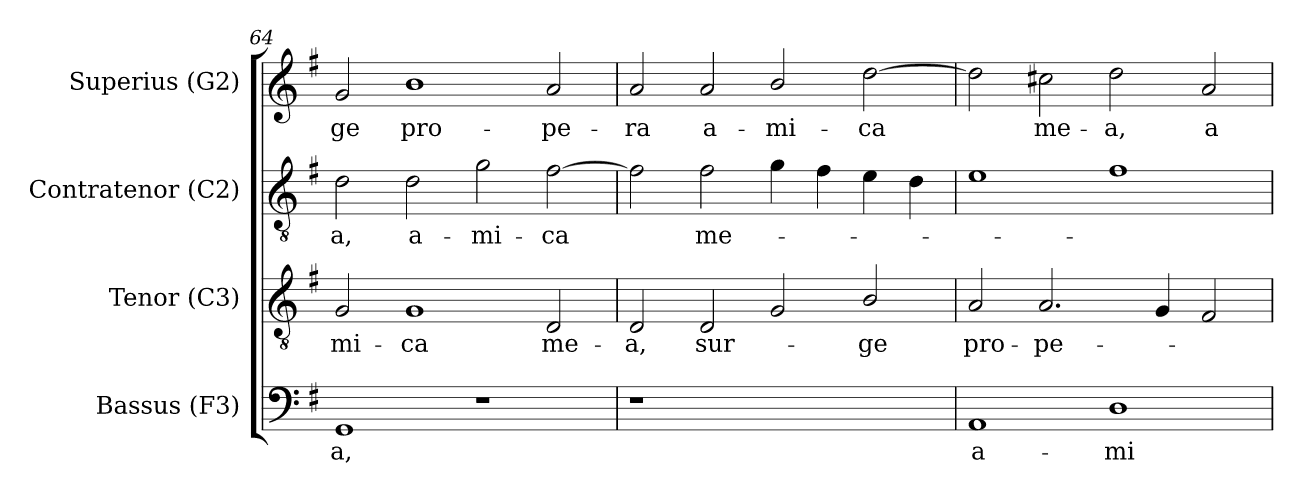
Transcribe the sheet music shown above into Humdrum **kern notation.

**kern	**text	**kern	**text	**kern	**text	**kern	**text
*part4	*part4	*part3	*part3	*part2	*part2	*part1	*part1
*staff4	*staff4	*staff3	*staff3	*staff2	*staff2	*staff1	*staff1
*I"Bassus (F3)	*	*I"Tenor (C3)	*	*I"Contratenor (C2)	*	*I"Superius (G2)	*
*I'Bass.	*	*I'T.	*	*I'C.	*	*I'S.	*
!!LO:PB:g=z
*clefF4	*	*clefGv2	*	*clefGv2	*	*clefG2	*
*k[f#]	*	*k[f#]	*	*k[f#]	*	*k[f#]	*
*G:	*	*G:	*	*G:	*	*G:	*
=64	=64	=64	=64	=64	=64	=64	=64
!	!LO:LY:b:cj	!	!LO:LY:b:cj	!	!LO:LY:b:cj	!	!LO:LY:b:cj
1GG	-a,	2G/	-mi-	2d\	-a,	2g/	-ge
!	!	!	!LO:LY:b:cj	!	!LO:LY:b:cj	!	!LO:LY:b:cj
.	.	1G	-ca	2d\	a-	1b	pro-
!	!	!	!	!	!LO:LY:b:cj	!	!
1r	.	.	.	2g\	-mi-	.	.
!	!	!	!LO:LY:b:cj	!	!LO:LY:b:cj	!	!LO:LY:b:cj
.	.	2D/	me-	[>2f#\	-ca	2a/	-pe-
=65	=65	=65	=65	=65	=65	=65	=65
!LO:N:vis=1	!	!	!LO:LY:b:cj	!	!	!	!LO:LY:b:cj
1r	.	2D/	-a,	2f#\]	.	2a/	-ra
!	!	!	!LO:LY:b	!	!LO:LY:b:cj	!	!LO:LY:b:cj
.	.	2D/	sur-	2f#\	me-	2a/	a-
!	!	!	!	!	!	!	!LO:LY:b:cj
1ryy	.	2G/	.	4g\	.	2b/	-mi-
.	.	.	.	4f#\	.	.	.
!	!	!	!LO:LY:b:cj	!	!	!	!LO:LY:b:cj
.	.	2B/	-ge	4e\	.	[>2dd\	-ca
.	.	.	.	4d\	.	.	.
=66	=66	=66	=66	=66	=66	=66	=66
!	!LO:LY:b:rj	!	!LO:LY:b:cj	!	!	!	!
1AA	a-	2A/	pro-	1e	.	2dd\]	.
!	!	!	!LO:LY:b:cj	!	!	!	!LO:LY:b:cj
.	.	2.A/	-pe-	.	.	2cc#\	me-
!	!LO:LY:b:cj	!	!	!	!	!	!LO:LY:b:cj
1D	-mi-	.	.	1f#	.	2dd\	-a,
.	.	4G/	.	.	.	.	.
!	!	!	!	!	!	!	!LO:LY:b:cj
.	.	2F#/	.	.	.	2a/	a-
=	=	=	=	=	=	=	=
*-	*-	*-	*-	*-	*-	*-	*-
